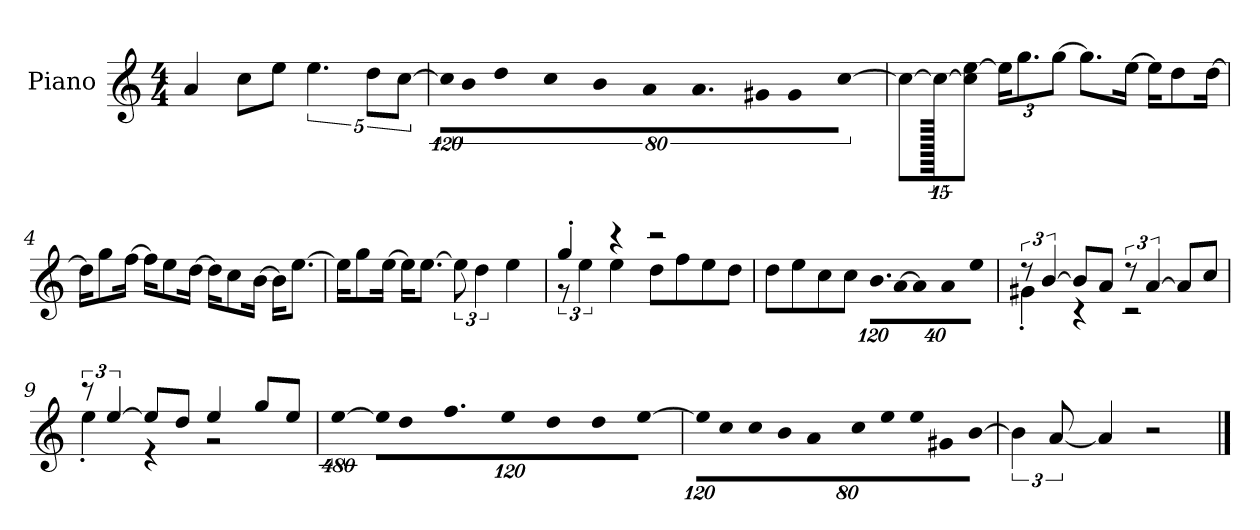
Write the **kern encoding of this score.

**kern
*part1
*staff1
*I"Piano
*I'P-no
*clefG2
*k[]
*M4/4
*MM90
=1
4a/
8cc\L
8ee\J
5.ee\
10dd\L
[10cc\J
=2
!LO:N:vis=16
1920%107cc\KL]
!LO:N:vis=8
640%71b\
!LO:N:vis=16
1920%107dd\L
!LO:N:vis=16
1920%107cc\
!LO:N:vis=16
1920%107b\
!LO:N:vis=16
1920%107a\J
9.a\
!LO:N:vis=8
640%71g#X\J
!LO:N:vis=4
1920%427g#/
[480%53cc\
=3
8cc\L_
1920cc\_
8cc\] [8ee\J
*Xbrackettup
24ee\KL]
12.gg\
[12gg\J
8.gg\L]
[16ee\Jk
16ee\KL]
8dd\
[16dd\Jk
=4
16dd\KL]
8gg\
[16ff\Jk
16ff\KL]
8ee\
[16dd\Jk
16dd\KL]
8cc\
[16b\Jk
16b\KL]
[8.ee\J
!!LO:LB:g=z
=5
16ee\KL]
8gg\
[16ee\Jk
16ee\KL]
[8.ee\J
*brackettup
12ee\]
6dd\
4ee\
=6
*^
4gg'/	12r
.	6ee\
4r	4ee\
2r	8dd\L
.	8ff\
.	8ee\
.	8dd\J
*v	*v
=7
8dd\L
8ee\
8cc\
8cc\J
*Xbrackettup
!LO:N:vis=16.
960%103b\LL
!LO:N:vis=32
[640%23a\JK
!LO:N:vis=8
960%137a\]
!LO:N:vis=16
1920%137a\K
!LO:N:vis=8
960%137ee\J
=8
*brackettup
*^
12r	4g#X'\
[6b/	.
8b/L]	4r
8a/J	.
12r	2r
[6a/	.
8a/L]	.
8cc/J	.
=9	=9
12r	4ee'\
[6ee/	.
8ee/L]	4r
8dd/J	.
4ee/	2r
8gg/L	.
8ee/J	.
*v	*v
!!LO:LB:g=z
=10
!LO:N:vis=4
[1920%427ee\
!LO:N:vis=16
1920%107ee\KL]
!LO:N:vis=8
640%71dd\
9.ff\
!LO:N:vis=8
640%71ee\
!LO:N:vis=8
640%71dd\
!LO:N:vis=8
640%71dd\
!LO:N:vis=8
[640%71ee\J
=11
*Xbrackettup
!LO:N:vis=16
1920%107ee\KL]
!LO:N:vis=8
640%71cc\
!LO:N:vis=8
640%71cc\
!LO:N:vis=8
640%71b\
!LO:N:vis=16
1920%107a\K
!LO:N:vis=8
640%71cc\
!LO:N:vis=8
640%71ee\
!LO:N:vis=8
640%71ee\
!LO:N:vis=8
640%71g#X\
!LO:N:vis=8
[640%71b\J
=12
*brackettup
6b\]
[12a/
4a/]
2r
==
*-
